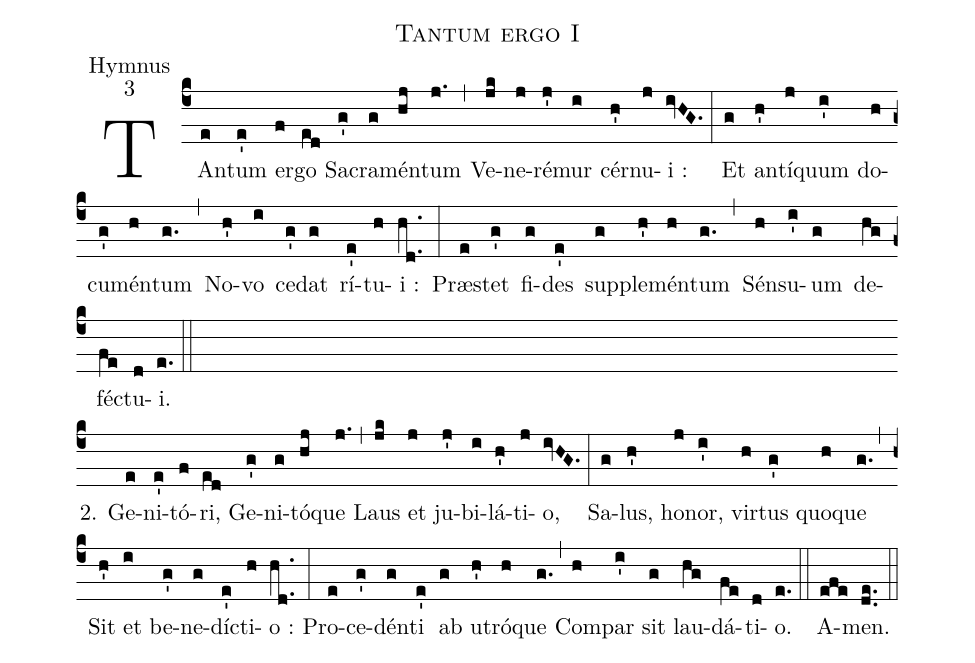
name:Tantum ergo I;
office-part:Hymnus;
mode:3;
%%
(c4) TAn(e)tum(e') er(f)go(ed) Sa(g')cra(g)mén(hj)tum(j.) (,) Ve(jk)ne(j)ré(j')mur(i) cér(h')nu(j)i :(ivHG.) (:) Et(g) an(h')tí(j)quum(i') do(h)cu(g')mén(h)tum(g.) (,) No(h')vo(i) ce(g')dat(g) rí(e')tu(h)i :(hd..) (:) Præ(e)stet(g') fi(g)des(e') sup(g)ple(h')mén(h)tum(g.) (,) Sén(h)su(i')um(g) de(hg)fé(fe)ctu(d)i.(e.) (::) (Z-)
2. Ge(e)ni(e')tó(f)ri,(ed) Ge(g')ni(g)tó(hj)que(j.) (,) Laus(jk) et(j) ju(j')bi(i)lá(h')ti(j)o,(ivHG.) (:) Sa(g)lus,(h') ho(j)nor,(i') vir(h)tus(g') quo(h)que(g.) (,) Sit(h') et(i) be(g')ne(g)dí(e')cti(h)o :(hd..) (:) Pro(e)ce(g')dén(g)ti(e') ab(g) u(h')tró(h)que(g.) (,) Com(h)par(i') sit(g) lau(hg)dá(fe)ti(d)o.(e.) (::)
A(efe)men.(de..) (::)
